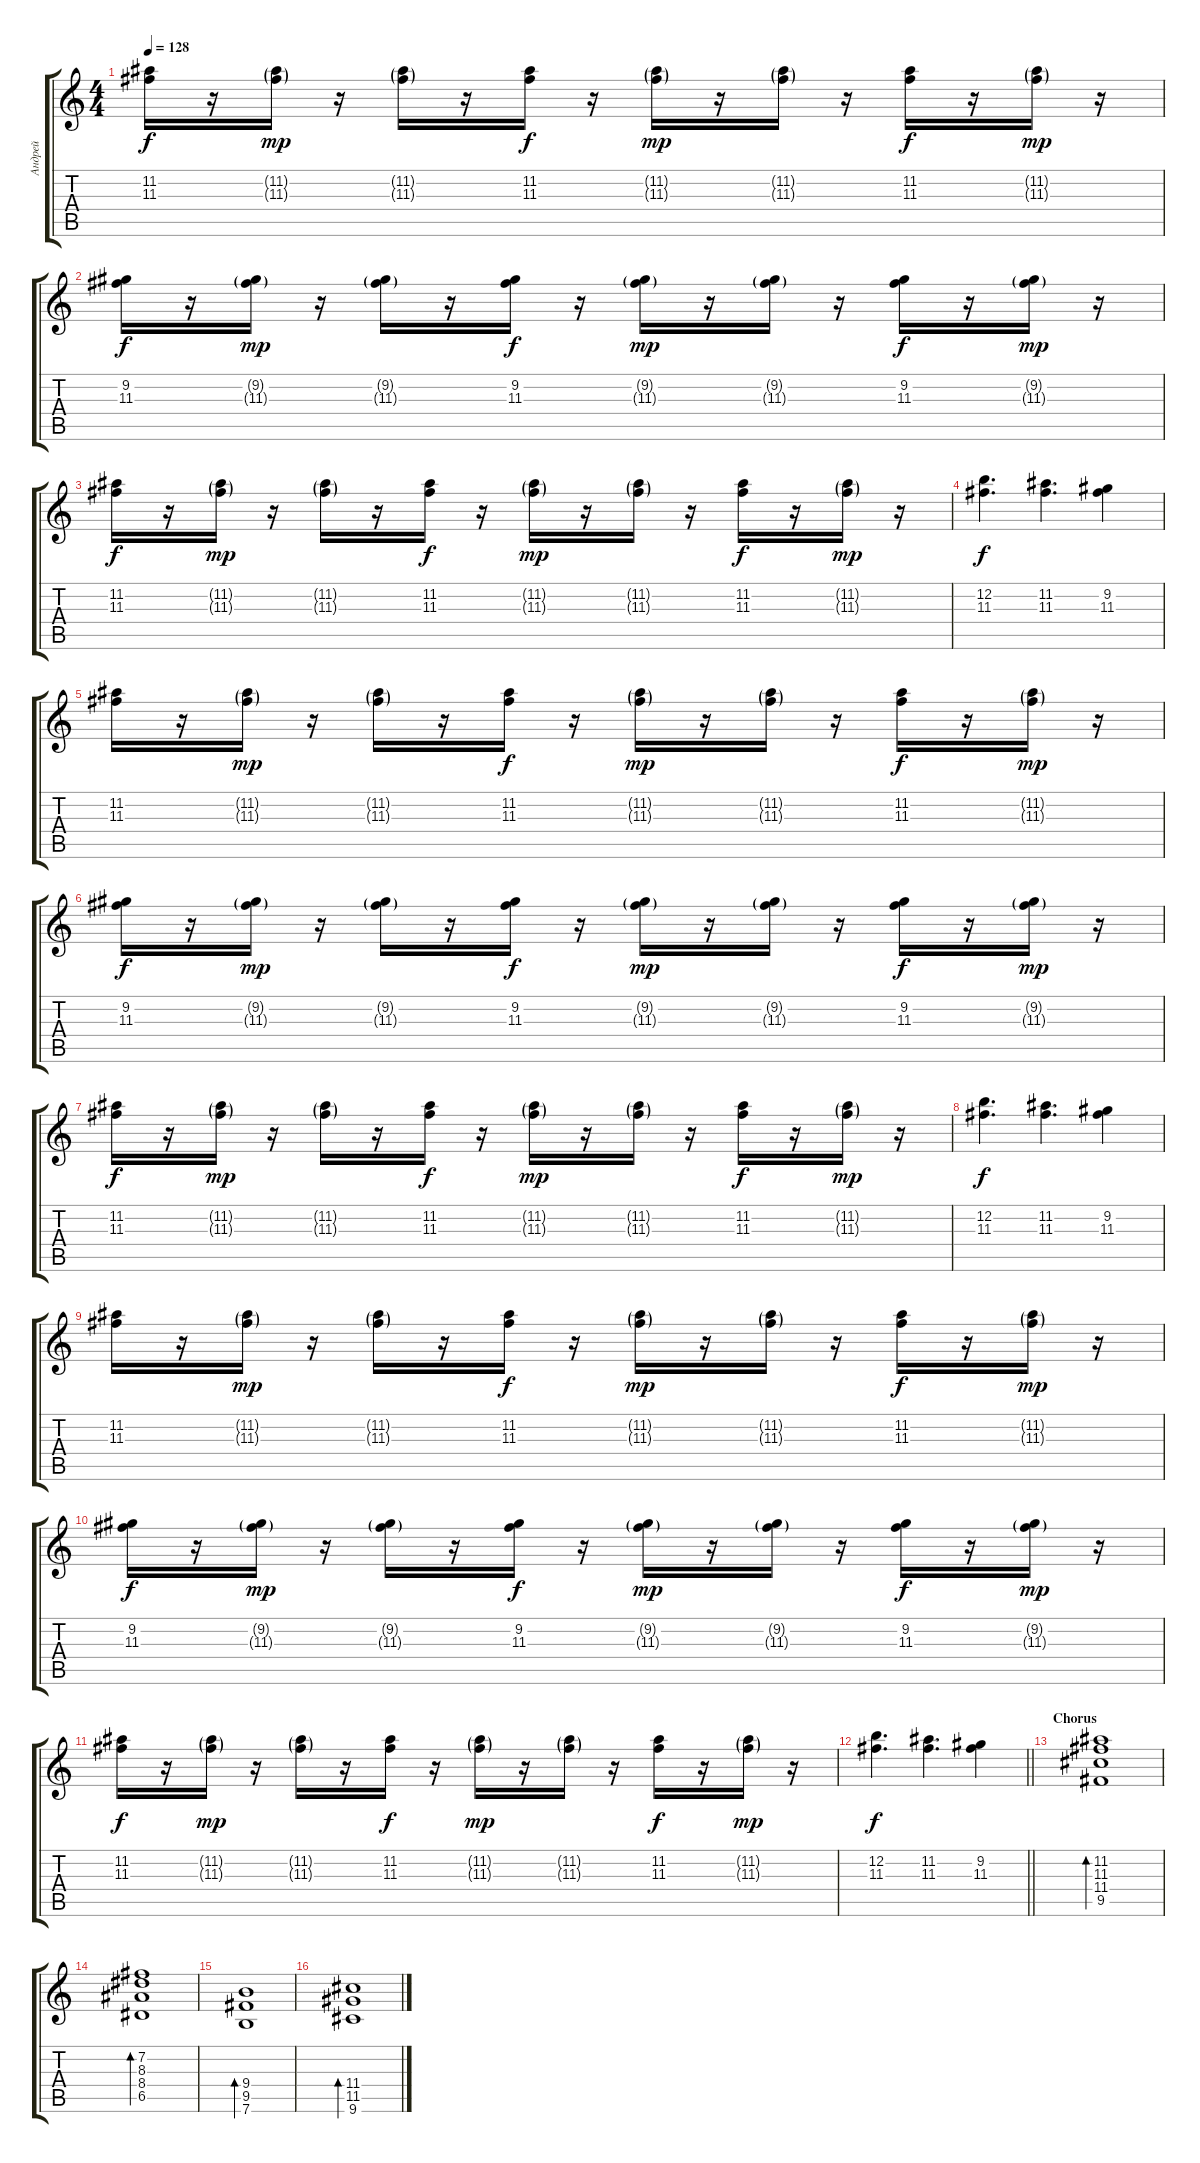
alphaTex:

\track ("Андрей" "Андрей") {instrument distortionguitar}
\staff {score tabs}
\tuning (E4 B3 G3 D3 A2 E2) {hide}
\ts (4 4)
\tempo 128
\clef g2
\ks c
(11.2 11.3).16{dy f} r.16 (11.2{g} 11.3{g}).16{dy mp} r.16 (11.2{g} 11.3{g}).16 r.16 (11.2 11.3).16{dy f} r.16 (11.2{g} 11.3{g}).16{dy mp} r.16 (11.2{g} 11.3{g}).16 r.16 (11.2 11.3).16{dy f} r.16 (11.2{g} 11.3{g}).16{dy mp} r.16 |
(9.2 11.3).16{dy f} r.16 (9.2{g} 11.3{g}).16{dy mp} r.16 (9.2{g} 11.3{g}).16 r.16 (9.2 11.3).16{dy f} r.16 (9.2{g} 11.3{g}).16{dy mp} r.16 (9.2{g} 11.3{g}).16 r.16 (9.2 11.3).16{dy f} r.16 (9.2{g} 11.3{g}).16{dy mp} r.16 |
(11.2 11.3).16{dy f} r.16 (11.2{g} 11.3{g}).16{dy mp} r.16 (11.2{g} 11.3{g}).16 r.16 (11.2 11.3).16{dy f} r.16 (11.2{g} 11.3{g}).16{dy mp} r.16 (11.2{g} 11.3{g}).16 r.16 (11.2 11.3).16{dy f} r.16 (11.2{g} 11.3{g}).16{dy mp} r.16 |
(12.2 11.3).4{d dy f} (11.2 11.3).4{d} (9.2 11.3).4 |
(11.2 11.3).16 r.16 (11.2{g} 11.3{g}).16{dy mp} r.16 (11.2{g} 11.3{g}).16 r.16 (11.2 11.3).16{dy f} r.16 (11.2{g} 11.3{g}).16{dy mp} r.16 (11.2{g} 11.3{g}).16 r.16 (11.2 11.3).16{dy f} r.16 (11.2{g} 11.3{g}).16{dy mp} r.16 |
(9.2 11.3).16{dy f} r.16 (9.2{g} 11.3{g}).16{dy mp} r.16 (9.2{g} 11.3{g}).16 r.16 (9.2 11.3).16{dy f} r.16 (9.2{g} 11.3{g}).16{dy mp} r.16 (9.2{g} 11.3{g}).16 r.16 (9.2 11.3).16{dy f} r.16 (9.2{g} 11.3{g}).16{dy mp} r.16 |
(11.2 11.3).16{dy f} r.16 (11.2{g} 11.3{g}).16{dy mp} r.16 (11.2{g} 11.3{g}).16 r.16 (11.2 11.3).16{dy f} r.16 (11.2{g} 11.3{g}).16{dy mp} r.16 (11.2{g} 11.3{g}).16 r.16 (11.2 11.3).16{dy f} r.16 (11.2{g} 11.3{g}).16{dy mp} r.16 |
(12.2 11.3).4{d dy f} (11.2 11.3).4{d} (9.2 11.3).4 |
(11.2 11.3).16 r.16 (11.2{g} 11.3{g}).16{dy mp} r.16 (11.2{g} 11.3{g}).16 r.16 (11.2 11.3).16{dy f} r.16 (11.2{g} 11.3{g}).16{dy mp} r.16 (11.2{g} 11.3{g}).16 r.16 (11.2 11.3).16{dy f} r.16 (11.2{g} 11.3{g}).16{dy mp} r.16 |
(9.2 11.3).16{dy f} r.16 (9.2{g} 11.3{g}).16{dy mp} r.16 (9.2{g} 11.3{g}).16 r.16 (9.2 11.3).16{dy f} r.16 (9.2{g} 11.3{g}).16{dy mp} r.16 (9.2{g} 11.3{g}).16 r.16 (9.2 11.3).16{dy f} r.16 (9.2{g} 11.3{g}).16{dy mp} r.16 |
(11.2 11.3).16{dy f} r.16 (11.2{g} 11.3{g}).16{dy mp} r.16 (11.2{g} 11.3{g}).16 r.16 (11.2 11.3).16{dy f} r.16 (11.2{g} 11.3{g}).16{dy mp} r.16 (11.2{g} 11.3{g}).16 r.16 (11.2 11.3).16{dy f} r.16 (11.2{g} 11.3{g}).16{dy mp} r.16 |
\barLineRight lightlight
(12.2 11.3).4{d dy f} (11.2 11.3).4{d} (9.2 11.3).4 |
\section ("" "Chorus")
(11.2 11.3 11.4 9.5).1{bd 240} |
(7.2 8.3 8.4 6.5).1{bd 240} |
(9.4 9.5 7.6).1{bd 240} |
(11.4 11.5 9.6).1{bd 240}
